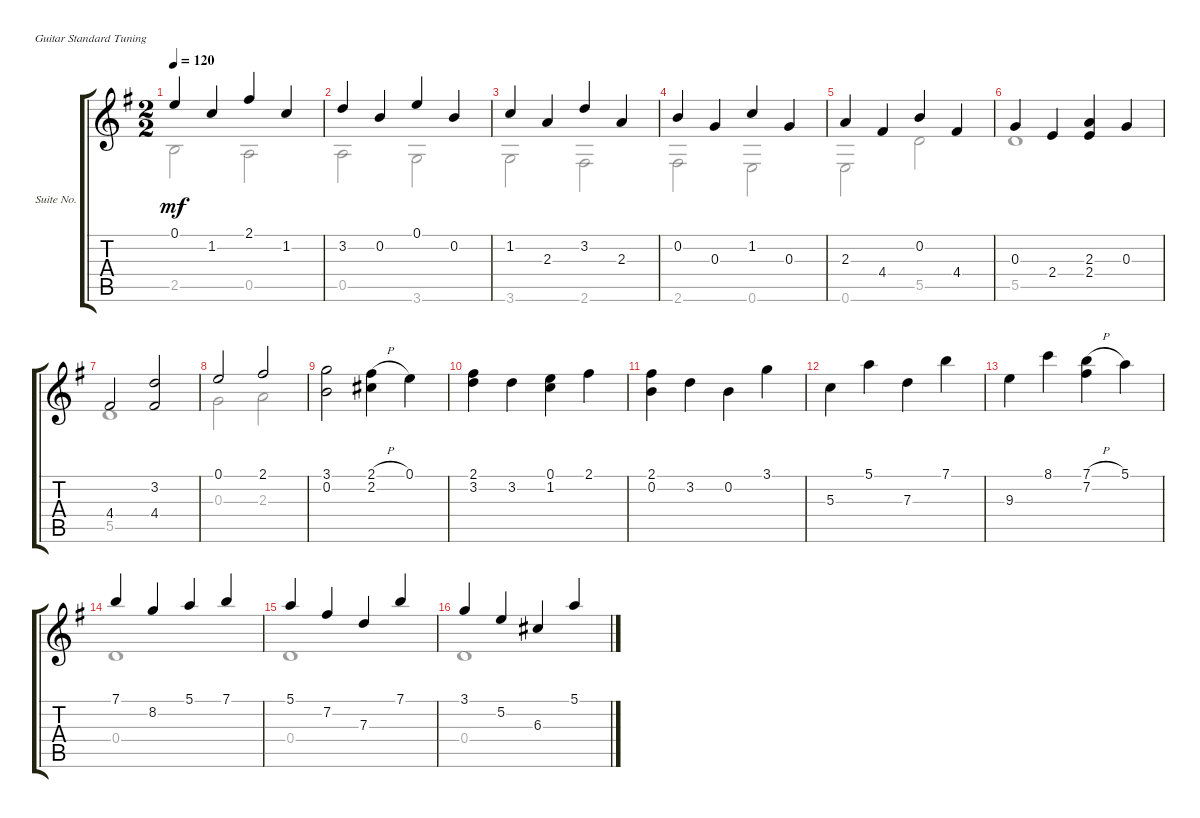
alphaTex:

\bracketExtendMode groupsimilarinstruments
\firstSystemTrackNameOrientation horizontal
\otherSystemsTrackNameOrientation horizontal
\track ("Suite No. 16 in G - 2. Toccata e Fuga" "Suite No. ") {instrument acousticguitarnylon}
\staff {score tabs}
\tuning (E4 B3 G3 D3 A2 E2)
\voice
\ts (2 2)
\tempo 120
\clef g2
\ks g
0.1.4{dy mf} 1.2.4 2.1.4 1.2.4 |
3.2.4 0.2.4 0.1.4 0.2.4 |
1.2.4 2.3.4 3.2.4 2.3.4 |
0.2.4 0.3.4 1.2.4 0.3.4 |
2.3.4 4.4.4 0.2.4 4.4.4 |
0.3.4 2.4.4 (2.3 2.4).4 0.3.4 |
4.4.2 (3.2 4.4).2 |
0.1.2 2.1.2 |
(3.1 0.2).2 (2.1{h} 2.2).4 0.1.4 |
(2.1 3.2).4 3.2.4 (0.1 1.2).4 2.1.4 |
(2.1 0.2).4 3.2.4 0.2.4 3.1.4 |
5.3.4 5.1.4 7.3.4 7.1.4 |
9.3.4 8.1.4 (7.1{h} 7.2).4 5.1.4 |
7.1.4 8.2.4 5.1.4 7.1.4 |
5.1.4 7.2.4 7.3.4 7.1.4 |
3.1.4 5.2.4 6.3.4 5.1.4
\voice
\clef g2
\ottava regular
\simile none
\ks g
2.5.2{dy mf} 0.5.2 |
0.5.2 3.6.2 |
3.6.2 2.6.2 |
2.6.2 0.6.2 |
0.6.2 5.5.2 |
5.5.1 |
5.5.1 |
0.3.2 2.3.2 |
|
|
|
|
|
0.4.1 |
0.4.1 |
0.4.1
